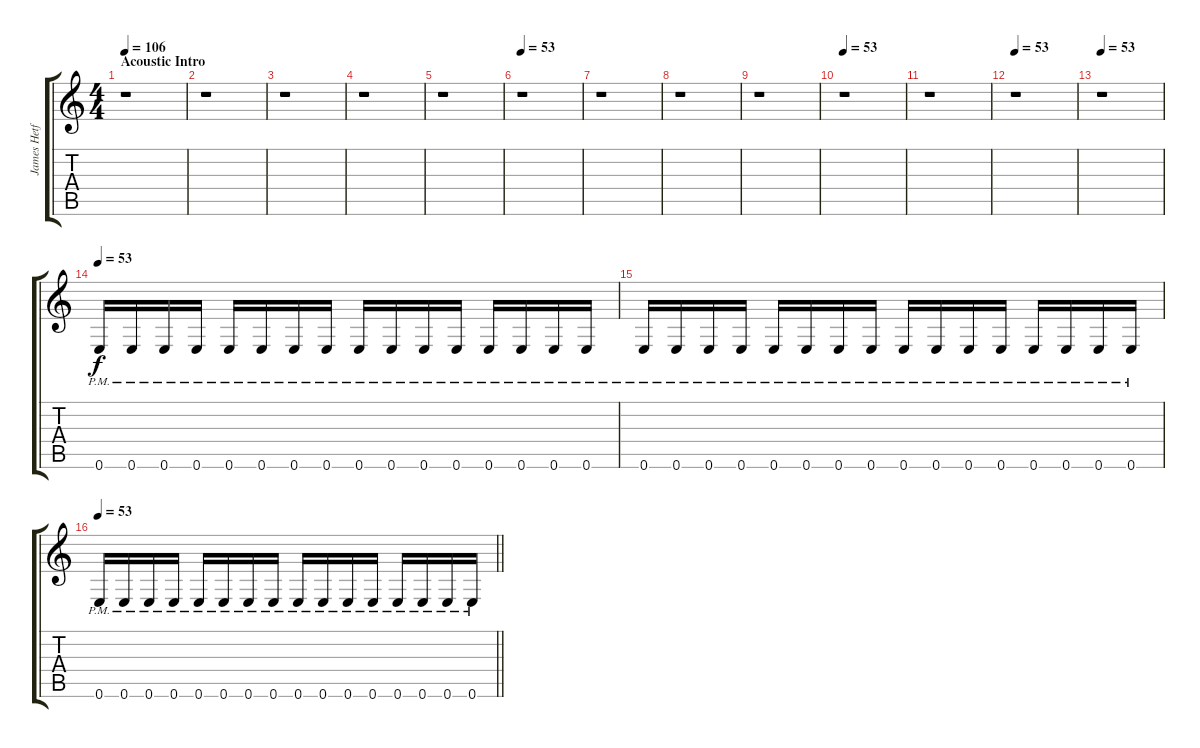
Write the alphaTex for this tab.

\track ("James Hetfield" "James Hetf") {instrument distortionguitar}
\staff {score tabs}
\tuning (E4 B3 G3 D3 A2 E2) {hide}
\ts (4 4)
\section ("" "Acoustic Intro")
\tempo 106
\tempo 53
\tempo 106
\clef g2
\ks c
r.1{dy f instrument distortionguitar} |
r.1 |
r.1 |
r.1 |
r.1 |
\tempo 53
r.1 |
r.1 |
r.1 |
r.1 |
\tempo 53
r.1 |
r.1 |
\tempo 53
r.1{volume 0} |
\tempo 53
r.1{volume 0} |
\tempo 53
0.6{pm}.16{volume 8} 0.6{pm}.16 0.6{pm}.16 0.6{pm}.16 0.6{pm}.16 0.6{pm}.16 0.6{pm}.16 0.6{pm}.16 0.6{pm}.16 0.6{pm}.16 0.6{pm}.16 0.6{pm}.16 0.6{pm}.16 0.6{pm}.16 0.6{pm}.16 0.6{pm}.16 |
0.6{pm}.16{volume 16} 0.6{pm}.16 0.6{pm}.16 0.6{pm}.16 0.6{pm}.16 0.6{pm}.16 0.6{pm}.16 0.6{pm}.16 0.6{pm}.16 0.6{pm}.16 0.6{pm}.16 0.6{pm}.16 0.6{pm}.16 0.6{pm}.16 0.6{pm}.16 0.6{pm}.16 |
\tempo 53
\barLineRight lightlight
0.6{pm}.16 0.6{pm}.16 0.6{pm}.16 0.6{pm}.16 0.6{pm}.16 0.6{pm}.16 0.6{pm}.16 0.6{pm}.16 0.6{pm}.16 0.6{pm}.16 0.6{pm}.16 0.6{pm}.16 0.6{pm}.16 0.6{pm}.16 0.6{pm}.16 0.6{pm}.16
